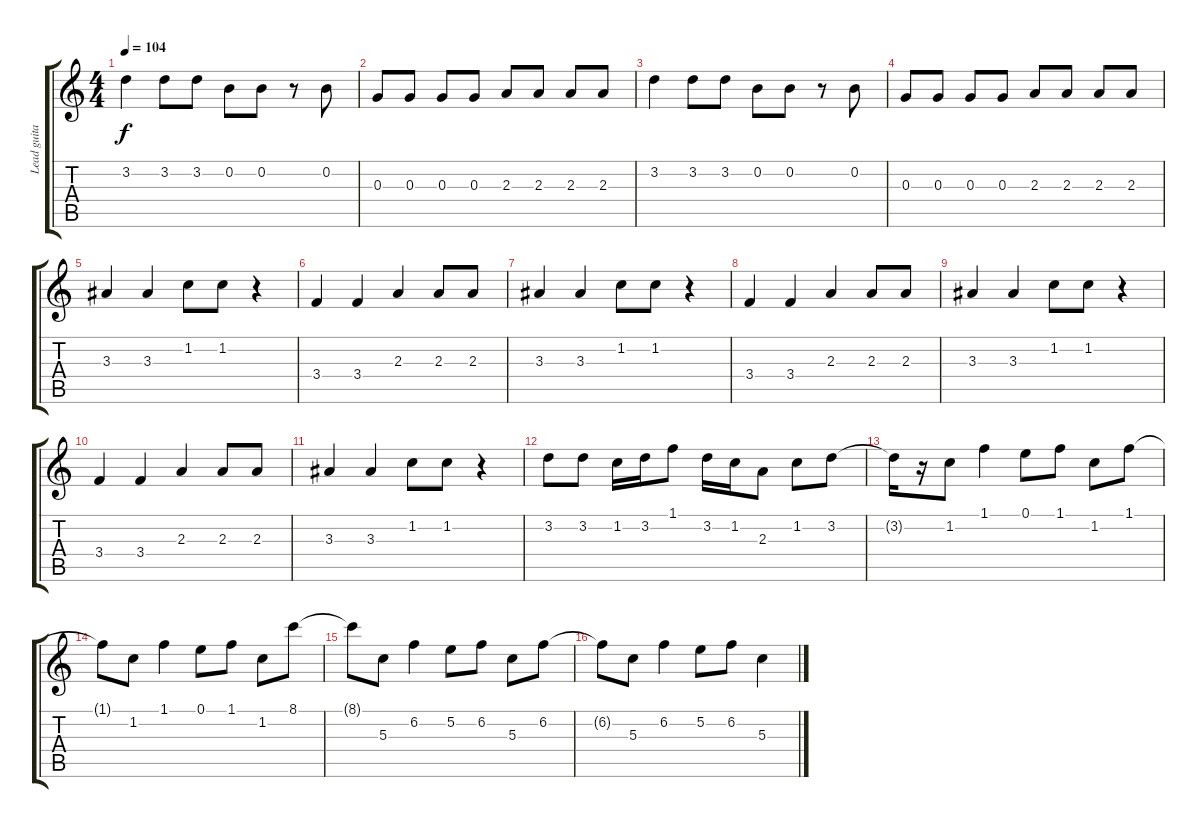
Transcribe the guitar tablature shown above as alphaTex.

\track ("Lead guitar" "Lead guita") {instrument electricguitarmuted}
\staff {score tabs}
\tuning (E4 B3 G3 D3 A2 E2) {hide}
\ts (4 4)
\tempo 104
\clef g2
\ks c
3.2.4{dy f} 3.2.8 3.2.8 0.2.8 0.2.8 r.8 0.2.8 |
0.3.8 0.3.8 0.3.8 0.3.8 2.3.8 2.3.8 2.3.8 2.3.8 |
3.2.4 3.2.8 3.2.8 0.2.8 0.2.8 r.8 0.2.8 |
0.3.8 0.3.8 0.3.8 0.3.8 2.3.8 2.3.8 2.3.8 2.3.8 |
3.3.4 3.3.4 1.2.8 1.2.8 r.4 |
3.4.4 3.4.4 2.3.4 2.3.8 2.3.8 |
3.3.4 3.3.4 1.2.8 1.2.8 r.4 |
3.4.4 3.4.4 2.3.4 2.3.8 2.3.8 |
3.3.4 3.3.4 1.2.8 1.2.8 r.4 |
3.4.4 3.4.4 2.3.4 2.3.8 2.3.8 |
3.3.4 3.3.4 1.2.8 1.2.8 r.4 |
3.2.8 3.2.8 1.2.16 3.2.16 1.1.8 3.2.16 1.2.16 2.3.8 1.2.8 3.2.8 |
3.2{t}.16 r.16 1.2.8 1.1.4 0.1.8 1.1.8 1.2.8 1.1.8 |
1.1{t}.8 1.2.8 1.1.4 0.1.8 1.1.8 1.2.8 8.1.8 |
8.1{t}.8 5.3.8 6.2.4 5.2.8 6.2.8 5.3.8 6.2.8 |
6.2{t}.8 5.3.8 6.2.4 5.2.8 6.2.8 5.3.4
